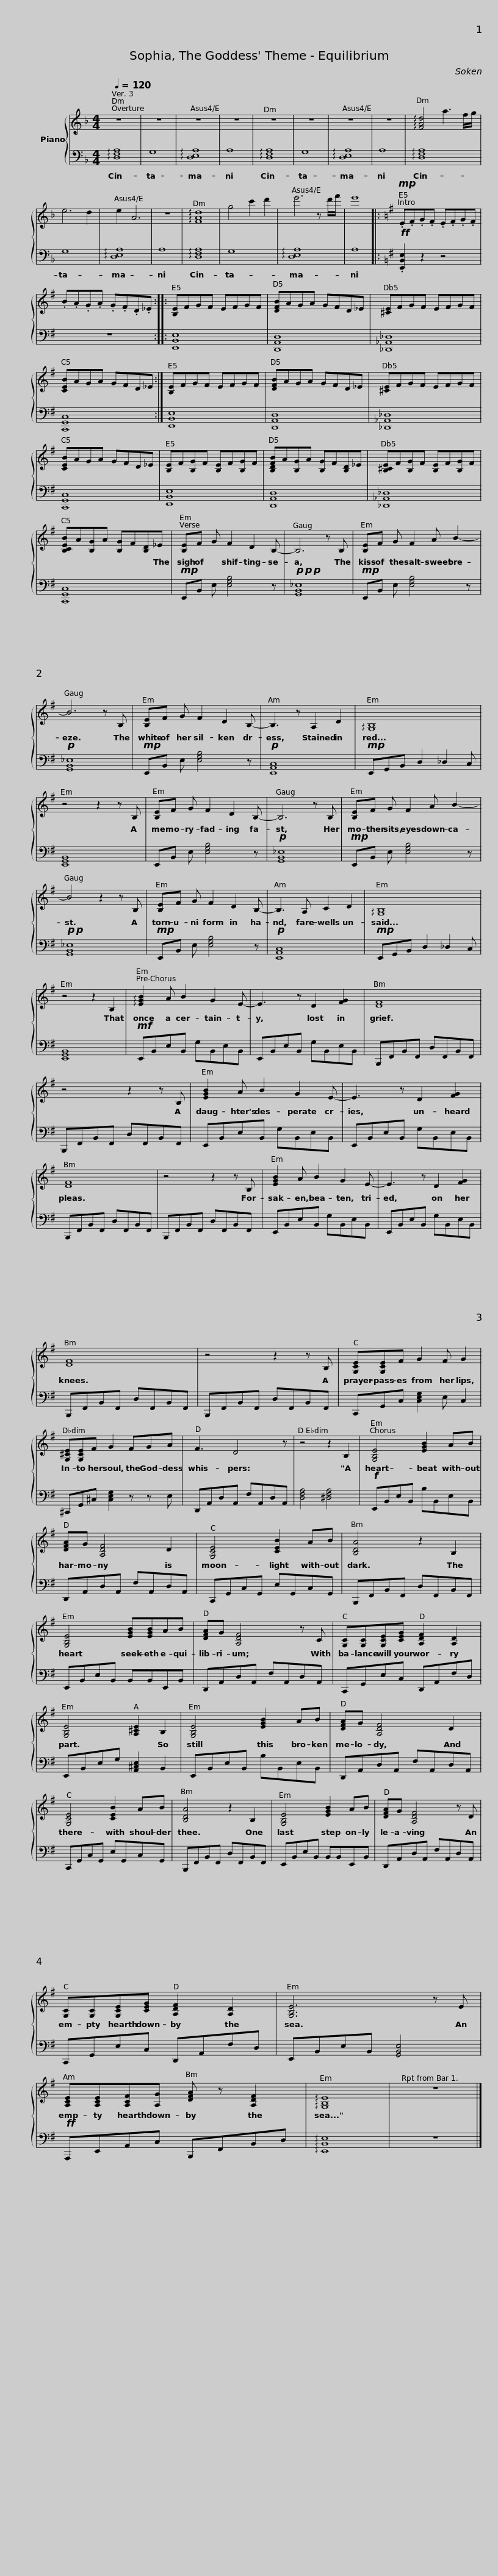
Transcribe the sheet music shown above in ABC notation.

X:1
%%score { 1 | 2 }
L:1/8
Q:1/4=120
M:4/4
I:linebreak $
K:F
V:1 treble
V:2 bass
V:1
 z8 | z8 | z8 | z8 | z8 | %5
 z8 | z8 | z8 | !arpeggio![FAd]4 a3 f/g/ | e6 d2 | %10
 e2 A6 | z8 |$ !arpeggio![FAd]8 | g4 c'2 d'2 | e'6 z d'/f'/ | %15
 e'8 |:[K:G]!mp! .E.F.G.F .E.F.G.F | .B.A.G.A .G.F.D._E :: [B,E]FGF EFGF |$ [DFB]AGA GFD_E | %20
 [^CE]FGF EFGF | [CEB]AGA GFD_E :| [B,E]FGF EFGF | [DFB]AGA GFD_E |$ [^CE]FGF EFGF | %25
 [CEB]AGA GFD_E | [B,E]F[B,G]F [B,E]F[B,G]F | [B,DFB]A[B,G]A [B,G]F[B,D]_E | [B,^CE]F[B,G]F [B,E]F[B,G]F |$ [B,CEB]A[B,G]A [B,G]F[B,D]_E | %30
 [B,E]F G F2 D2 B,- | B,6 z B, | [B,E]F G F2 A B2- | B6 z B, |$ [B,E]F G F2 D2 B,- | %35
 B,3 z A,2 D2 | !arpeggio![G,B,]8 | z4 z2 z B, | [B,E]F G F2 D2 B,- |$ B,6 z B, | %40
 [B,E]F G F2 A B2- | B4 z2 z B, | [B,E]F G F2 D2 B,- | B,3 A, C2 D2 |$ !arpeggio![G,B,]8 | %45
 z4 z2 B,2 | !arpeggio![EGB]2 A B2 G2 E- | E3 z D2 [FG]2 | [DF]8 |$ z4 z2 z B, | %50
 [EGB]2 A B2 G2 E- | E3 z D2 [FG]2 | [DF]8 |$ z4 z2 z B, | [EGB]2 A B2 G2 E- | %55
 E3 z D2 [FG]2 | [DF]8 | z4 z2 z B, |$ [G,CE][G,CE]F G2 F G2 | [G,^CE][G,CE]F G2 FGA | %60
 F3 D4 z | z4 z2 B,2 |$ [G,B,E]4 [EGB]2 AB | [DFA]G [A,DF]4 D2 | [G,CE]4 [CEB]2 AB | %65
 [B,DA]4 z2 B,2 |$ [G,B,E]4 [EGB][EGB]AB | [DFA]G [A,DF]4 z C | [G,C][G,C][G,CE][CEG] [A,DF]2 [A,D]2 | [G,B,E]4 [A,^CE]2 B,2 |$ %70
 [G,B,E]4 [EGB]2 AB | [DFA]G [A,DF]4 D2 | [G,CE]4 [CEB]2 AB | [B,DA]4 z2 B,2 |$ [G,B,E]4 [EGB]2 AB | %75
 [DFA]G [A,DF]4 z D | [G,C][G,C][G,CE][CEG] [A,DF]2 [A,D]2 | [G,B,E]6 z E |$ [A,CE][A,CE][A,CF][A,G] [DFA] z [A,DF]2 | !arpeggio![G,B,E]8 | %80
 z8 |] %81
V:2
 !arpeggio![D,F,A,]8 | G,8 | !arpeggio![D,E,A,]8 | A,8 | !arpeggio![D,F,A,]8 | %5
 G,8 | !arpeggio![D,E,A,]8 | A,8 | !arpeggio![D,F,A,]8 | G,8 | %10
 !arpeggio![D,E,A,]8 | A,8 |$ !arpeggio![D,F,A,]8 | G,8 | !arpeggio![D,E,A,]8 | %15
 A,8 |:[K:G]!ff! .[E,,B,,E,]2 z2 z4 | z8 :: [E,,B,,E,]8 |$ [D,,A,,D,]8 | %20
 [_D,,_A,,_D,]8 | [C,,G,,C,]8 :| [E,,B,,E,]8 | [D,,A,,D,]8 |$ [_D,,_A,,_D,]8 | %25
 [C,,G,,C,]8 | [E,,B,,E,]8 | [D,,A,,D,]8 | [_D,,_A,,_D,]8 |$ [C,,G,,C,]8 | %30
!mp! E,,B,, E, [E,G,B,]4 z |!p!!p!!p! [G,,B,,_E,]8 |!mp! E,,B,, E, [E,G,B,]4 z |!p! [G,,B,,_E,]8 |$!mp! E,,B,, E, [E,G,B,]4 z | %35
!p! [E,,A,,C,]8 |!mp! E,,G,,B,, D,2 _D,2 C, | [E,,G,,B,,]8 | E,,B,, E, [E,G,B,]4 z |$!p! [G,,B,,_E,]8 | %40
!mp! E,,B,, E, [E,G,B,]4 z |!p!!p! [G,,B,,_E,]8 |!mp! E,,B,, E, [E,G,B,]4 z |!p! [E,,A,,C,]8 |$!mp! E,,G,,B,, D,2 _D,2 C, | %45
 [E,,G,,B,,]8 |!mf! E,,B,,E,B,, G,B,,E,B,, | E,,B,,E,B,, G,B,,E,B,, | B,,,F,,B,,F,, D,F,,B,,F,, |$ B,,,F,,B,,F,, D,F,,B,,F,, | %50
 E,,B,,E,B,, G,B,,E,B,, | E,,B,,E,B,, G,B,,E,B,, | B,,,F,,B,,F,, D,F,,B,,F,, |$ B,,,F,,B,,F,, D,F,,B,,F,, | E,,B,,E,B,, G,B,,E,B,, | %55
 E,,B,,E,B,, G,B,,E,B,, | B,,,F,,B,,F,, D,F,,B,,F,, | B,,,F,,B,,F,, D,F,,B,,F,, |$ C,,G,,C, [C,E,G,]2 E, C,2 | ^C,,G,,^C, [C,E,G,]2 z z E, | %60
 D,,A,,D,A,, F,A,,D,A,, | [D,F,A,]4 [^D,F,A,]4 |$!f! E,,B,,E,B,, B,B,,E,B,, | D,,A,,D,A,, F,A,,D,A,, | C,,G,,C,G,, E,G,,C,G,, | %65
 B,,,F,,B,,F,, D,F,,B,,F,, |$ E,,B,,E,B,, B,,B,,E,,B,, | D,,A,,D,A,, F,A,,D,A,, | C,,G,,E,C, D,,A,,F,D, | E,,B,,E,G, [A,,^C,E,]2 B,,2 |$ %70
 E,,B,,E,B,, B,B,,E,B,, | D,,A,,D,A,, F,A,,D,A,, | C,,G,,C,G,, E,G,,C,G,, | B,,,F,,B,,F,, D,F,,B,,F,, |$ E,,B,,E,B,, B,,B,,E,,B,, | %75
 D,,A,,D,A,, F,A,,D,A,, | C,,G,,E,C, D,,A,,F,D, | E,,B,,E,B,, [G,,B,,E,]4 |$!ff! A,,,E,,A,,C, B,,,F,,B,,D, | !arpeggio![E,,B,,E,]8 | %80
 z8 |] %81
